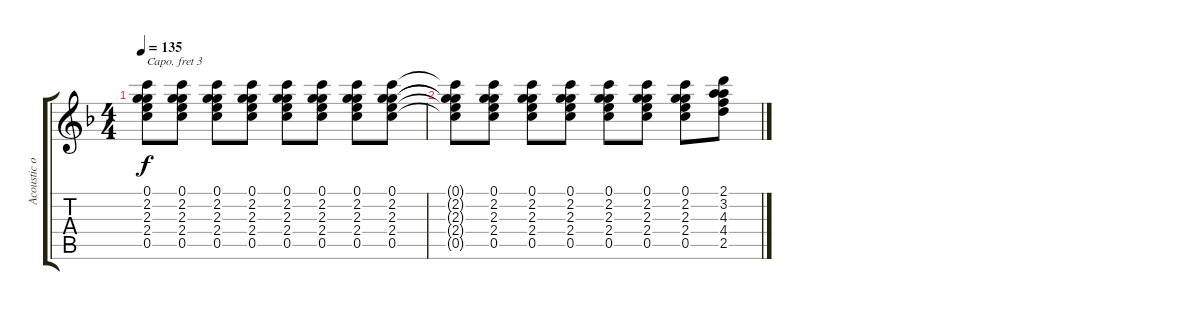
\track ("Acoustic overdub" "Acoustic o") {instrument acousticguitarsteel}
\staff {score tabs}
\capo 3
\tuning (E4 B3 G4 D4 A3 E3) {hide}
\ts (4 4)
\tempo 135
\clef g2
\ks f
(0.1{t} 2.2{t} 2.3{t} 2.4{t} 0.5{t}).8{dy f} (0.1 2.2 2.3 2.4 0.5).8 (0.1 2.2 2.3 2.4 0.5).8 (0.1 2.2 2.3 2.4 0.5).8 (0.1 2.2 2.3 2.4 0.5).8 (0.1 2.2 2.3 2.4 0.5).8 (0.1 2.2 2.3 2.4 0.5).8 (0.1 2.2 2.3 2.4 0.5).8 |
(0.1{t} 2.2{t} 2.3{t} 2.4{t} 0.5{t}).8 (0.1 2.2 2.3 2.4 0.5).8 (0.1 2.2 2.3 2.4 0.5).8 (0.1 2.2 2.3 2.4 0.5).8 (0.1 2.2 2.3 2.4 0.5).8 (0.1 2.2 2.3 2.4 0.5).8 (0.1 2.2 2.3 2.4 0.5).8 (2.1 3.2 4.3 4.4 2.5).8
